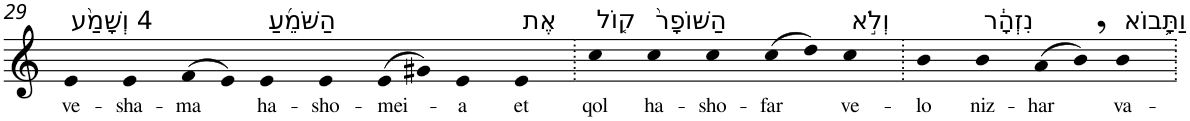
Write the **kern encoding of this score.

**kern	**text
*part1	*part1
*staff1	*staff1
*I"Piano	*
*I'Pno	*
!!LO:PB:g=z
*clefG2	*
*k[]	*
=29	=29
!LO:TX:a:t=4 וְשָׁמַ֨ע	!
!	!LO:LY:b
4e	ve-
!	!LO:LY:b
4e	-sha-
!	!LO:LY:b
(>8f	-ma
8e)	.
!LO:TX:a:t=הַשֹּׁמֵ֜עַ	!
!	!LO:LY:b
4e	ha-
!	!LO:LY:b
4e	-sho-
!	!LO:LY:b
(>8e	-mei-
8g#X)	.
!	!LO:LY:b
4e	-a
!LO:TX:a:t=אֶת	!
!	!LO:LY:b
4e	et
=30.	=30.
!LO:TX:a:t=ק֤וֹל	!
!	!LO:LY:b
4cc	qol
!LO:TX:a:t=הַשּׁוֹפָר֙	!
!	!LO:LY:b
4cc	ha-
!	!LO:LY:b
4cc	-sho-
!	!LO:LY:b
(>8cc	-far
8dd)	.
!LO:TX:a:t=וְלֹ֣א	!
!	!LO:LY:b
4cc	ve-
=31.	=31.
!	!LO:LY:b
4b	-lo
!LO:TX:a:t=נִזְהָ֔ר	!
!	!LO:LY:b
4b	niz-
!	!LO:LY:b
(>8a	-har
8b,)	.
!LO:TX:a:t=וַתָּ֥בוֹא	!
!	!LO:LY:b
4b	va-
=.	=.
*-	*-
